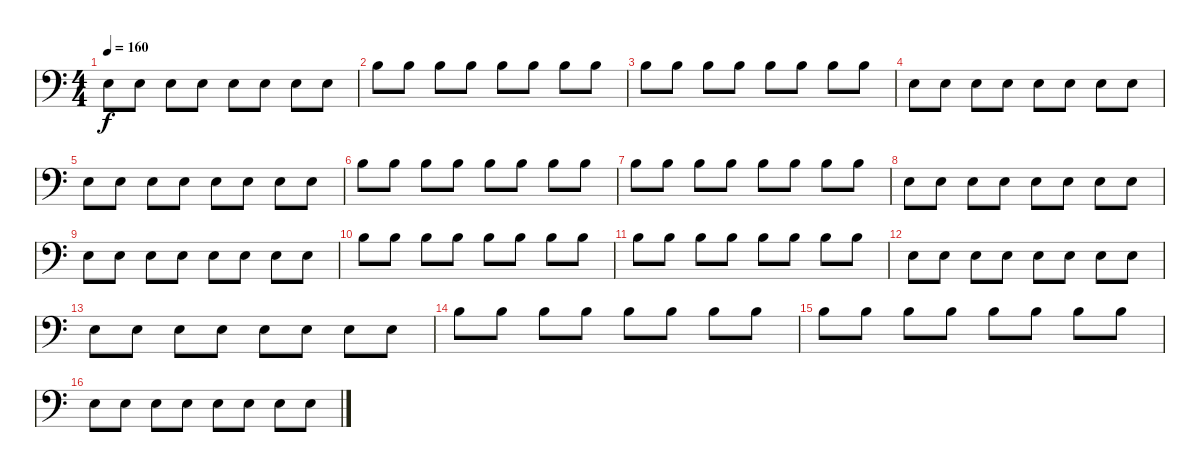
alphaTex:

\track "" {instrument electricbasspick}
\staff {score}
\tuning (G2 D2 A1 E1 B0) {hide}
\ts (4 4)
\tempo 160
\clef f4
\ks c
2.2.8{dy f} 2.2.8 2.2.8 2.2.8 2.2.8 2.2.8 2.2.8 2.2.8 |
4.1.8 4.1.8 4.1.8 4.1.8 4.1.8 4.1.8 4.1.8 4.1.8 |
4.1.8 4.1.8 4.1.8 4.1.8 4.1.8 4.1.8 4.1.8 4.1.8 |
2.2.8 2.2.8 2.2.8 2.2.8 2.2.8 2.2.8 2.2.8 2.2.8 |
2.2.8 2.2.8 2.2.8 2.2.8 2.2.8 2.2.8 2.2.8 2.2.8 |
4.1.8 4.1.8 4.1.8 4.1.8 4.1.8 4.1.8 4.1.8 4.1.8 |
4.1.8 4.1.8 4.1.8 4.1.8 4.1.8 4.1.8 4.1.8 4.1.8 |
2.2.8 2.2.8 2.2.8 2.2.8 2.2.8 2.2.8 2.2.8 2.2.8 |
2.2.8 2.2.8 2.2.8 2.2.8 2.2.8 2.2.8 2.2.8 2.2.8 |
4.1.8 4.1.8 4.1.8 4.1.8 4.1.8 4.1.8 4.1.8 4.1.8 |
4.1.8 4.1.8 4.1.8 4.1.8 4.1.8 4.1.8 4.1.8 4.1.8 |
2.2.8 2.2.8 2.2.8 2.2.8 2.2.8 2.2.8 2.2.8 2.2.8 |
2.2.8 2.2.8 2.2.8 2.2.8 2.2.8 2.2.8 2.2.8 2.2.8 |
4.1.8 4.1.8 4.1.8 4.1.8 4.1.8 4.1.8 4.1.8 4.1.8 |
4.1.8 4.1.8 4.1.8 4.1.8 4.1.8 4.1.8 4.1.8 4.1.8 |
2.2.8 2.2.8 2.2.8 2.2.8 2.2.8 2.2.8 2.2.8 2.2.8
